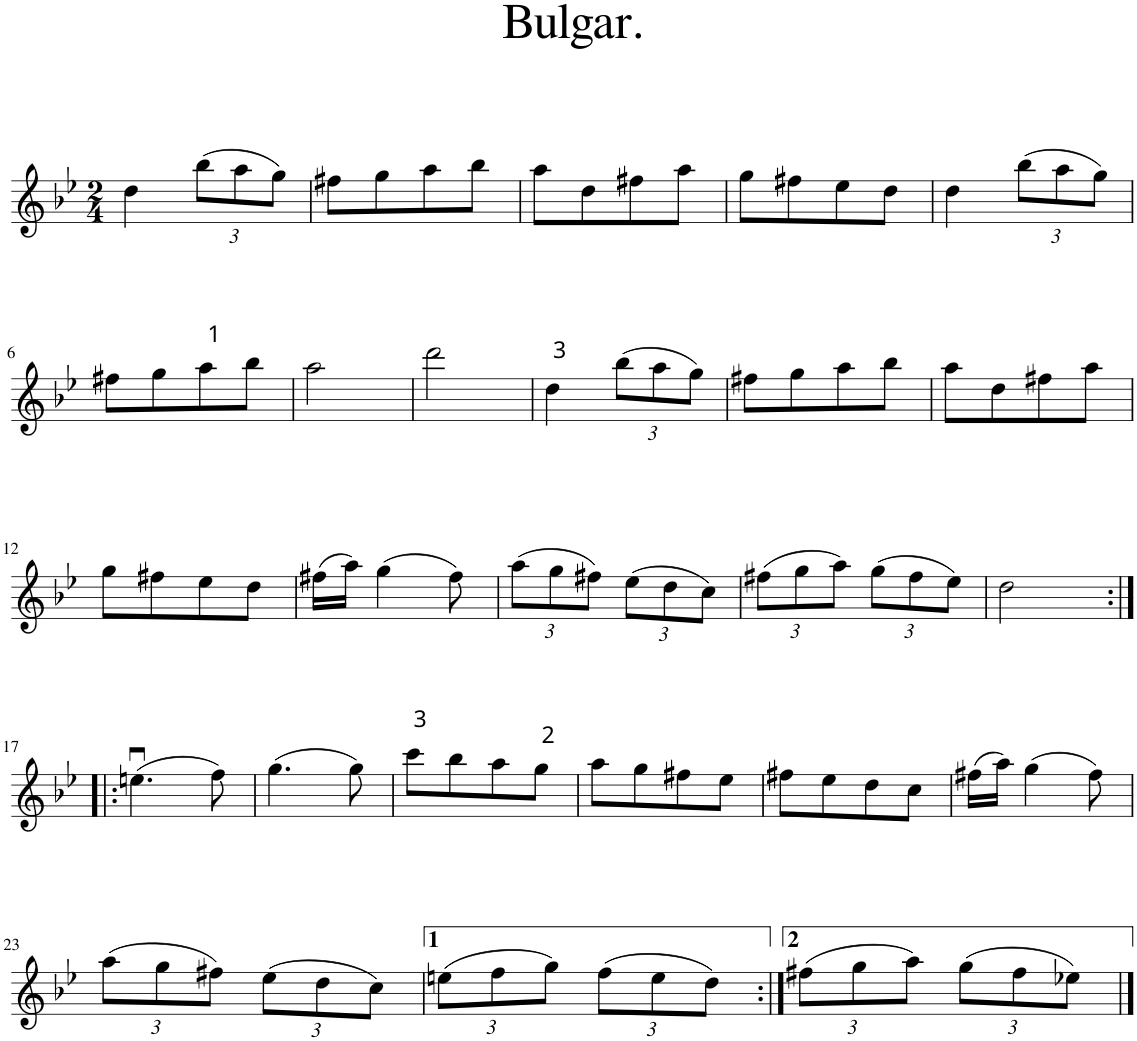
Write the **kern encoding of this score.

**kern
*part1
*staff1
*I"Piano
*I'Pno.
*clefG2
*k[b-e-]
*g:
*M2/4
=1
4dd\
*Xbrackettup
(12bb-\L
12aa\
12gg\J)
=2
8ff#X\L
8gg\
8aa\
8bb-\J
=3
8aa\L
8dd\
8ff#X\
8aa\J
=4
8gg\L
8ff#X\
8ee-\
8dd\J
=5
4dd\
(12bb-\L
12aa\
12gg\J)
!!LO:LB:g=z
=6
8ff#X\L
8gg\
8aa\
8bb-\J
=7
2aa\
=8
2ddd\
=9
4dd\
(12bb-\L
12aa\
12gg\J)
=10
8ff#X\L
8gg\
8aa\
8bb-\J
=11
8aa\L
8dd\
8ff#X\
8aa\J
!!LO:LB:g=z
=12
8gg\L
8ff#X\
8ee-\
8dd\J
=13
(16ff#X\LL
16aa\JJ)
(4gg\
8ff#\)
=14
(12aa\L
12gg\
12ff#X\J)
(12ee-\L
12dd\
12cc\J)
=15
(12ff#X\L
12gg\
12aa\J)
(12gg\L
12ff#\
12ee-\J)
=16
2dd\
!!LO:LB:g=z
=17:|!|:
(4.eenu\
8ff\)
=18
(4.gg\
8gg\)
=19
8ccc\L
8bb-\
8aa\
8gg\J
=20
8aa\L
8gg\
8ff#X\
8ee-\J
=21
8ff#X\L
8ee-\
8dd\
8cc\J
=22
(16ff#X\LL
16aa\JJ)
(4gg\
8ff#\)
!!LO:LB:g=z
=23
(12aa\L
12gg\
12ff#X\J)
(12ee-\L
12dd\
12cc\J)
=24
(12een\L
12ff\
12gg\J)
(12ff\L
12ee\
12dd\J)
=25:|!
(12ff#X\L
12gg\
12aa\J)
(12gg\L
12ff#\
12ee-X\J)
==
*-
